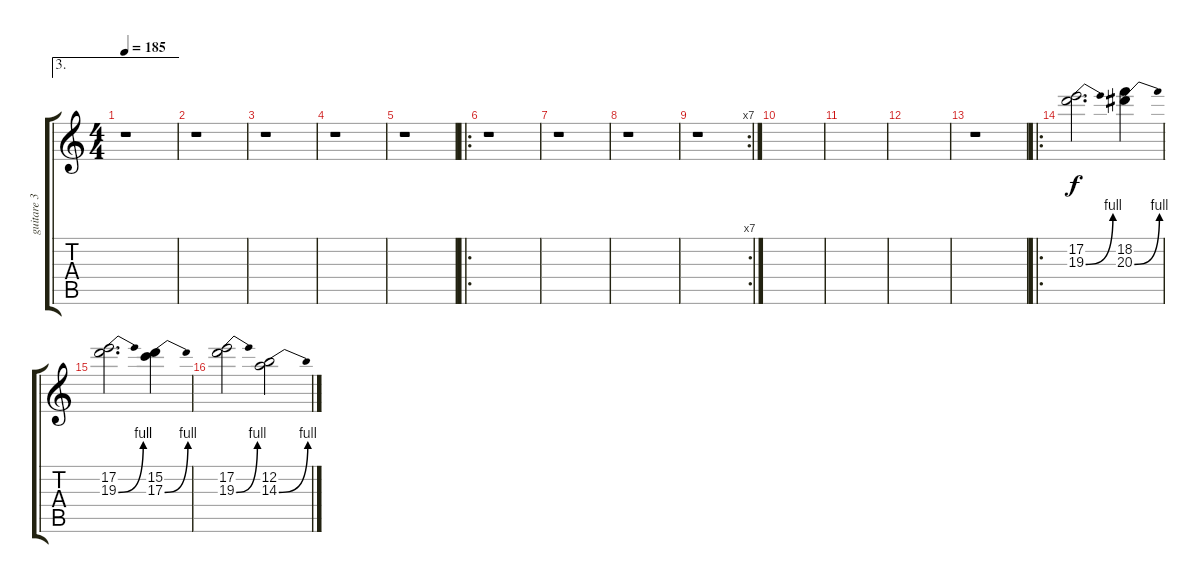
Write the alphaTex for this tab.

\track ("guitare 3 & fill" "guitare 3 ") {instrument distortionguitar}
\staff {score tabs}
\tuning (E4 B3 G3 D3 A2 E2) {hide}
\ae 3
\ts (4 4)
\tempo 185
\clef g2
\ks c
r.1{dy f} |
r.1 |
r.1 |
r.1 |
r.1 |
\ro
r.1 |
r.1 |
r.1 |
\rc 7
r.1 |
|
|
|
r.1 |
\ro
(17.2 19.3{be (bend 0 0 60 4)}).2{d} (18.2 20.3{be (bend 0 0 60 4)}).4 |
(17.2 19.3{be (bend 0 0 60 4)}).2{d} (15.2 17.3{be (bend 0 0 60 4)}).4 |
(17.2 19.3{be (bend 0 0 60 4)}).2 (12.2 14.3{be (bend 0 0 60 4)}).2
